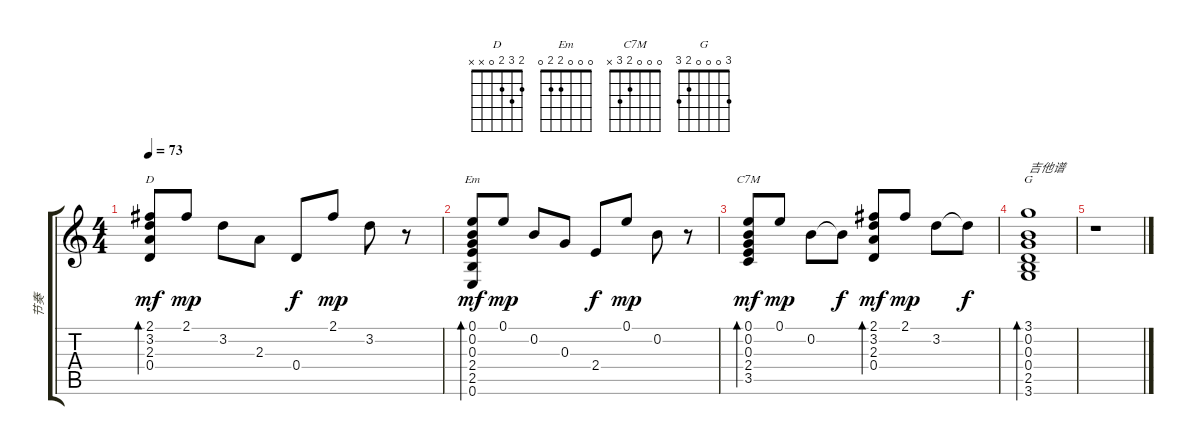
\track ("节奏" "节奏") {instrument acousticguitarsteel}
\staff {score tabs}
\tuning (E4 B3 G3 D3 A2 E2) {hide}
\chord ("D" 2 3 2 0 x x)
\chord ("Em" 0 0 0 2 2 0)
\chord ("C7M" 0 0 0 2 3 x)
\chord ("G" 3 0 0 0 2 3)
\ts (4 4)
\tempo 73
\clef g2
\ks c
(2.1 3.2 2.3 0.4).8{bd 60 ch "D" dy mf} 2.1.8{dy mp} 3.2.8 2.3.8 0.4.8{dy f} 2.1.8{dy mp} 3.2.8 r.8 |
(0.1 0.2 0.3 2.4 2.5 0.6).8{bd 60 ch "Em" dy mf} 0.1.8{dy mp} 0.2.8 0.3.8 2.4.8{dy f} 0.1.8{dy mp} 0.2.8 r.8 |
(0.1 0.2 0.3 2.4 3.5).8{bd 60 ch "C7M" dy mf} 0.1.8{dy mp} 0.2.8 0.2{t}.8{dy f} (2.1 3.2 2.3 0.4).8{bd 60 dy mf} 2.1.8{dy mp} 3.2.8 3.2{t}.8{dy f} |
(3.1 0.2 0.3 0.4 2.5 3.6).1{bd 120 ch "G" txt "吉他谱"} |
r.1
